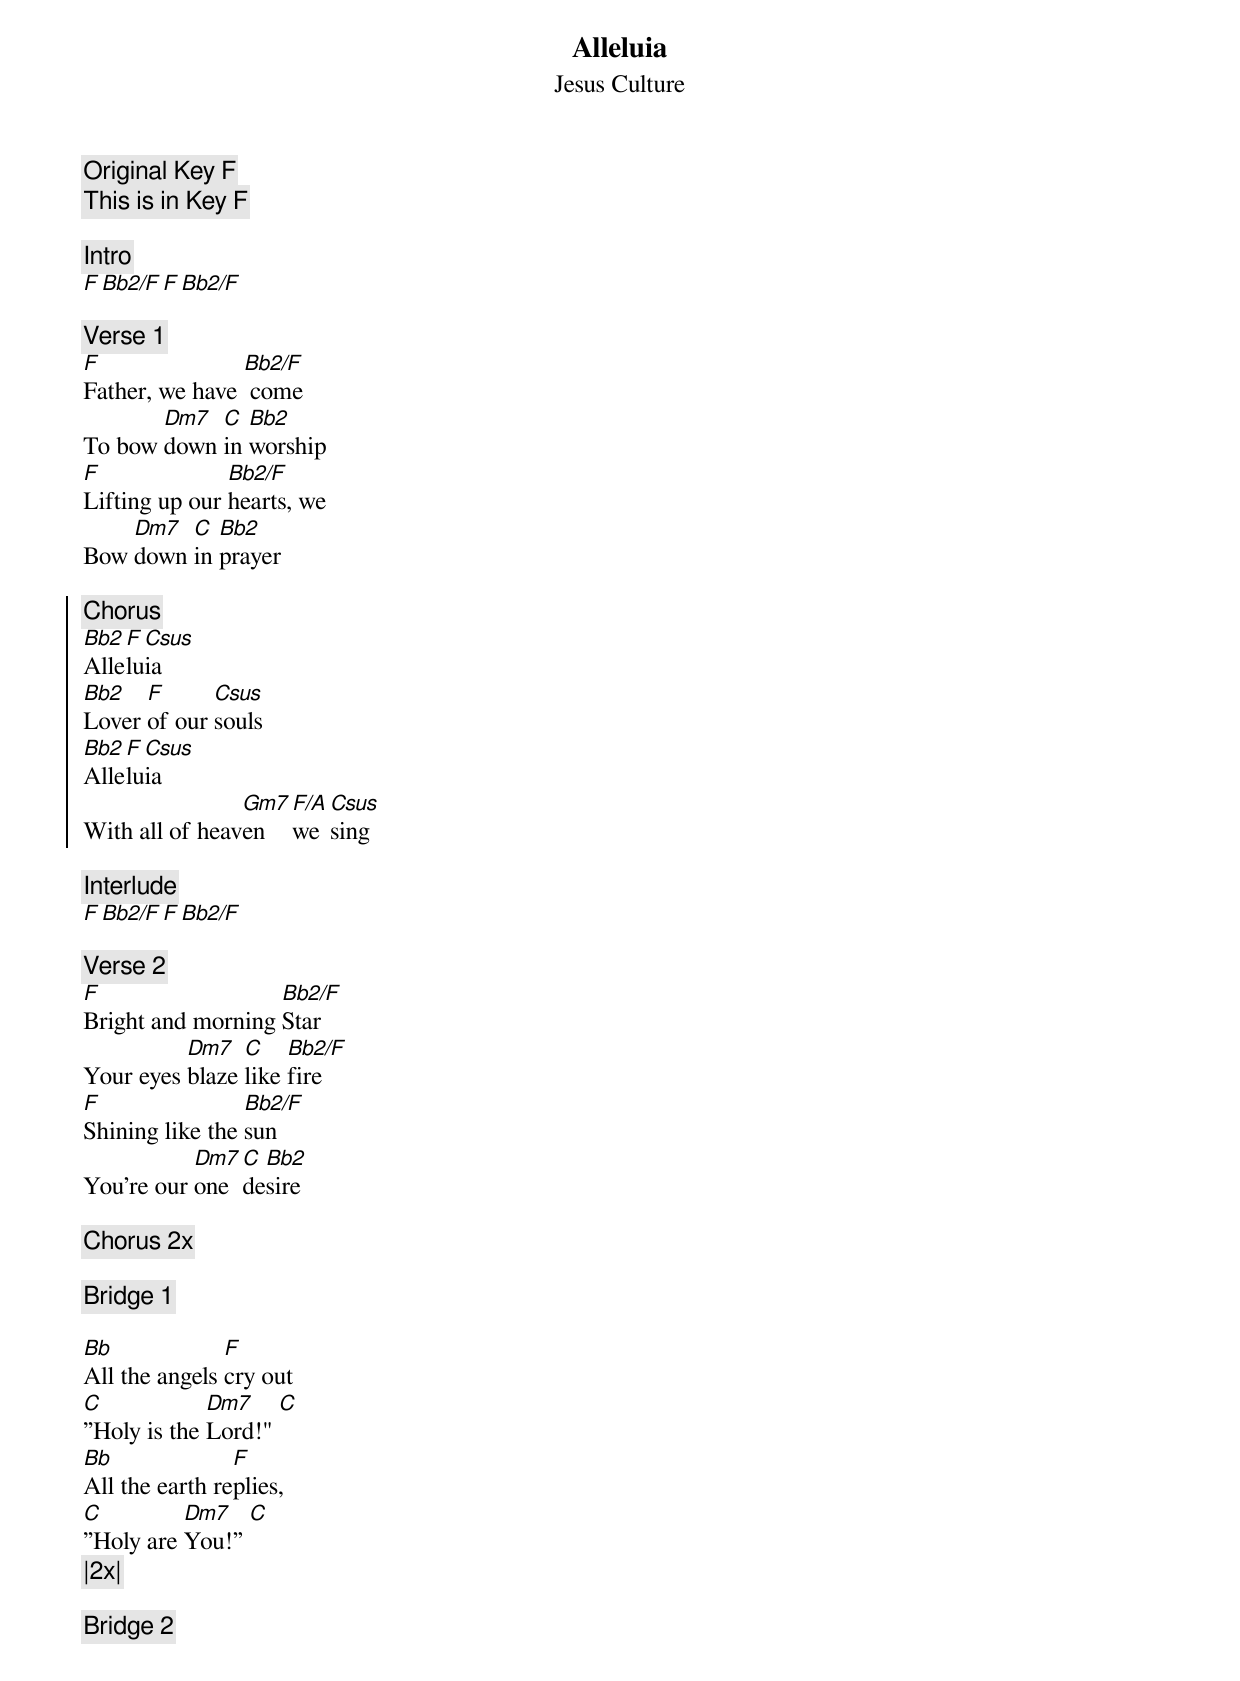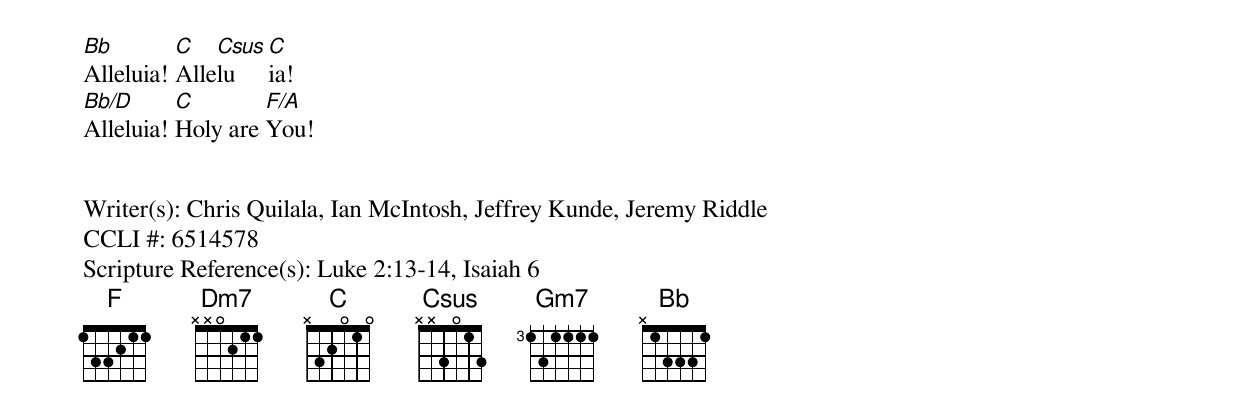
{title:Alleluia}
{subtitle:Jesus Culture}
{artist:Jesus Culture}
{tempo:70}
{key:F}

{comment: Original Key F}
{comment: This is in Key [F]}

{comment:Intro}
[F][Bb2/F][F][Bb2/F]

{comment:Verse 1}
[F]Father, we have [Bb2/F] come
To bow [Dm7]down [C]in [Bb2]worship
[F]Lifting up our [Bb2/F]hearts, we
Bow [Dm7]down [C]in [Bb2]prayer

{start_of_chorus}
{comment:Chorus}
[Bb2]Alle[F]lu[Csus]ia
[Bb2]Lover [F]of our [Csus]souls
[Bb2]Alle[F]lu[Csus]ia
With all of heav[Gm7]en [F/A]we [Csus]sing
{end_of_chorus}

{comment:Interlude}
[F][Bb2/F][F][Bb2/F]

{comment:Verse 2}
[F]Bright and morning [Bb2/F]Star
Your eyes [Dm7]blaze [C]like [Bb2/F]fire
[F]Shining like the [Bb2/F]sun
You're our [Dm7]one [C]de[Bb2]sire

{comment:Chorus 2x}

{comment:Bridge 1}

[Bb]All the angels [F]cry out
[C]”Holy is the [Dm7]Lord!" [C]
[Bb]All the earth re[F]plies,
[C]”Holy are [Dm7]You!” [C]
{comment:|2x|}

{comment:Bridge 2}
[Bb]Alleluia! [C]Alle[Csus]lu[C]ia!
[Bb/D]Alleluia! [C]Holy are [F/A]You!


Writer(s): Chris Quilala, Ian McIntosh, Jeffrey Kunde, Jeremy Riddle
CCLI #: 6514578
Scripture Reference(s): Luke 2:13-14, Isaiah 6
